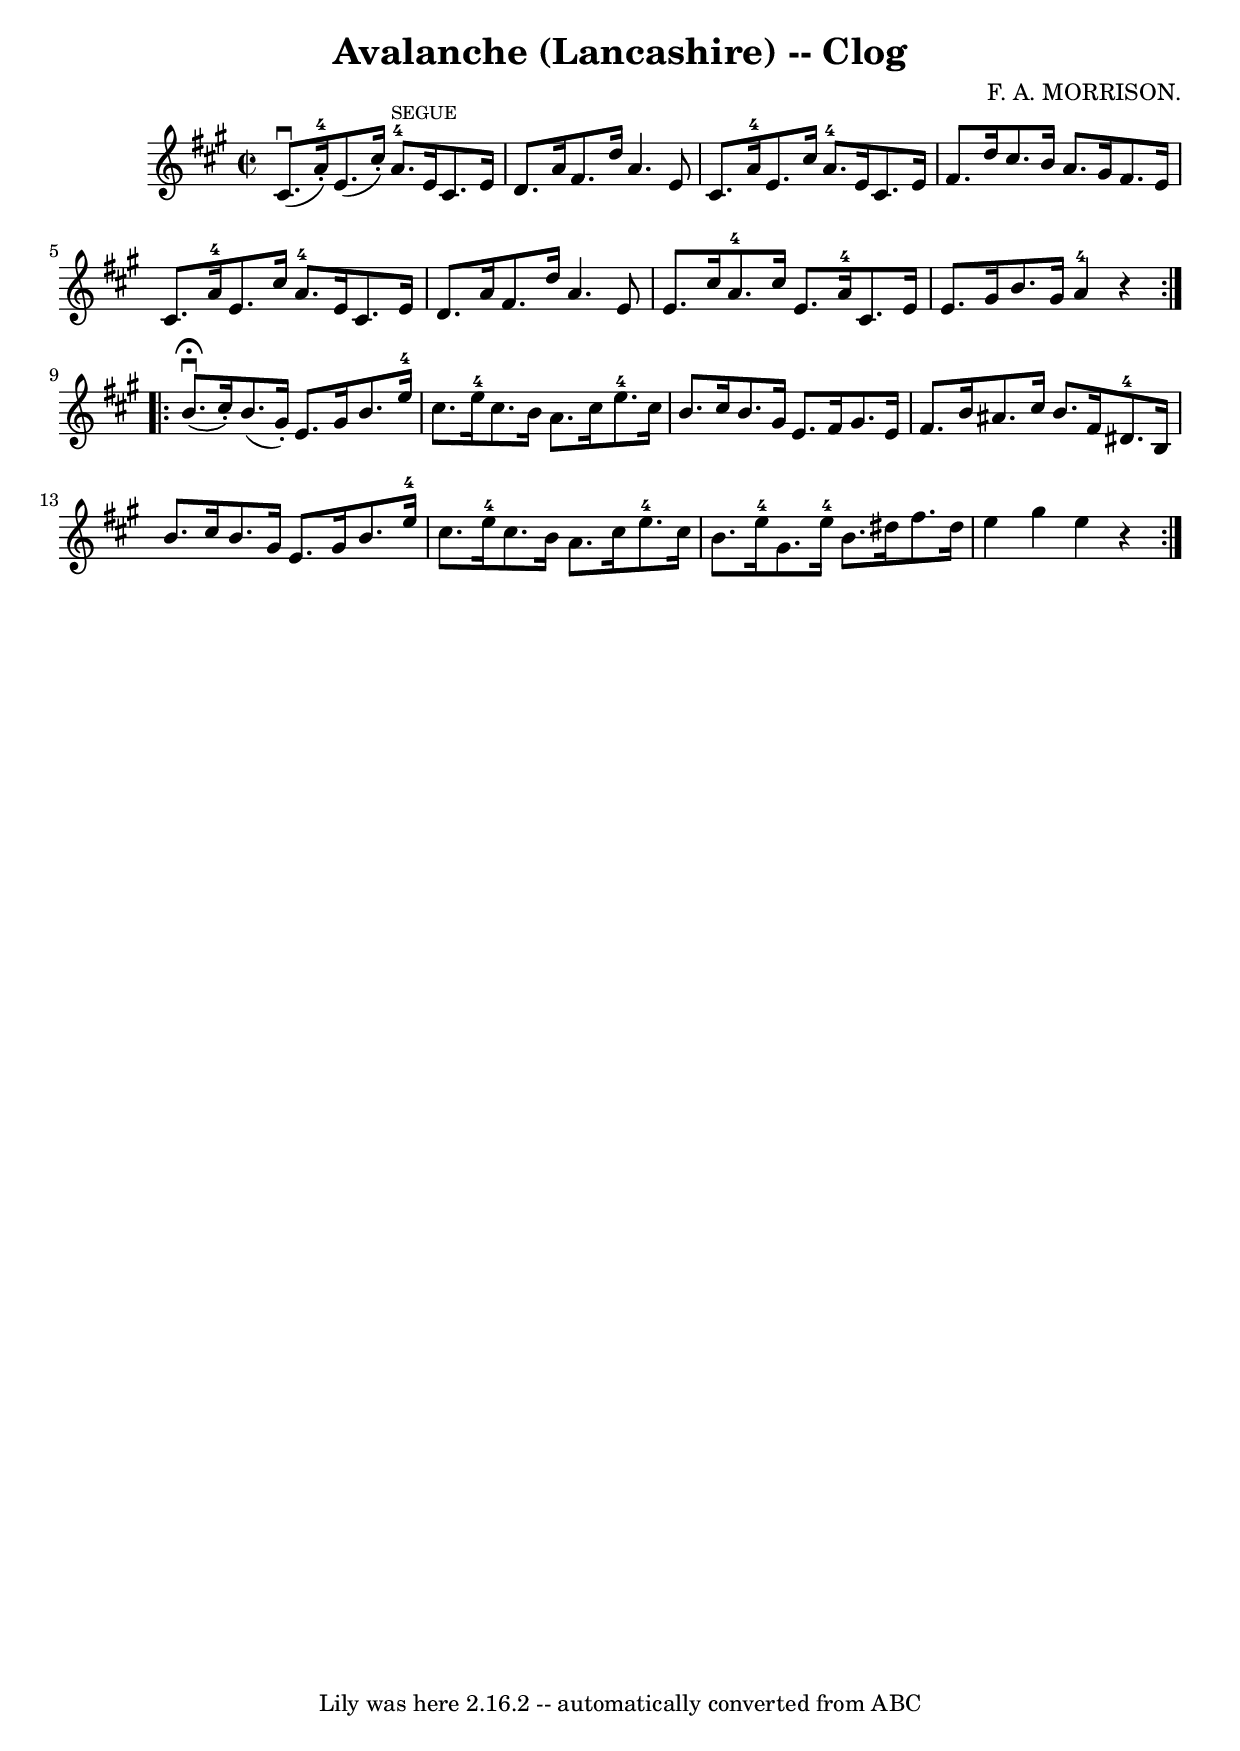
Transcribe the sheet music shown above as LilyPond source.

\version "2.7.40"
\include "Mammoth.ily"
\header {
	%% book = "Ryan's Mammoth Collection"
	composer = "F. A. MORRISON."
	crossRefNumber = "1"
	footnotes = "\\\\158 943"
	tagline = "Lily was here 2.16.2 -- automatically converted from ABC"
	title = "Avalanche (Lancashire) -- Clog"
}
voicedefault =  {


\repeat volta 2 {
\override Staff.TimeSignature #'style = #'C
 \time 2/2 \key a \major cis'8.^\downbow(a'16-4-.) e'8. (
cis''16 -.) a'8.-4^\segue e'16 cis'8. e'16    |
   
d'8. a'16 fis'8. d''16 a'4. e'8    |
 cis'8. a'16 
-4 e'8. cis''16 a'8.-4 e'16 cis'8. e'16    |
   
fis'8. d''16 cis''8. b'16 a'8. gis'16 fis'8. e'16    
|
 cis'8. a'16-4 e'8. cis''16 a'8.-4 e'16    
cis'8. e'16    |
 d'8. a'16 fis'8. d''16 a'4. e'8    
|
 e'8. cis''16 a'8.-4 cis''16 e'8. a'16-4   
cis'8. e'16    |
 e'8. gis'16 b'8. gis'16 a'4-4   
r4   }     \repeat volta 2 { b'8.^\fermata^\downbow(cis''16 -.) b'8. 
(gis'16 -.) e'8. gis'16 b'8. e''16-4   |
 cis''8.    
e''16-4 cis''8. b'16 a'8. cis''16 e''8.-4 cis''16    
|
 b'8. cis''16 b'8. gis'16 e'8. fis'16 gis'8.    
e'16    |
 fis'8. b'16 ais'8. cis''16 b'8. fis'16    
dis'8.-4 b16    |
 b'8. cis''16 b'8. gis'16 e'8.    
gis'16 b'8. e''16-4   |
 cis''8. e''16-4 cis''8.    
b'16 a'8. cis''16 e''8.-4 cis''16    |
 b'8. e''16 
-4 gis'8. e''16-4 b'8. dis''16 fis''8. dis''16    |
 
 e''4 gis''4 e''4    r4   }   
}

\score{
    <<

	\context Staff="default"
	{
	    \voicedefault 
	}

    >>
	\layout {
	}
	\midi {}
}
